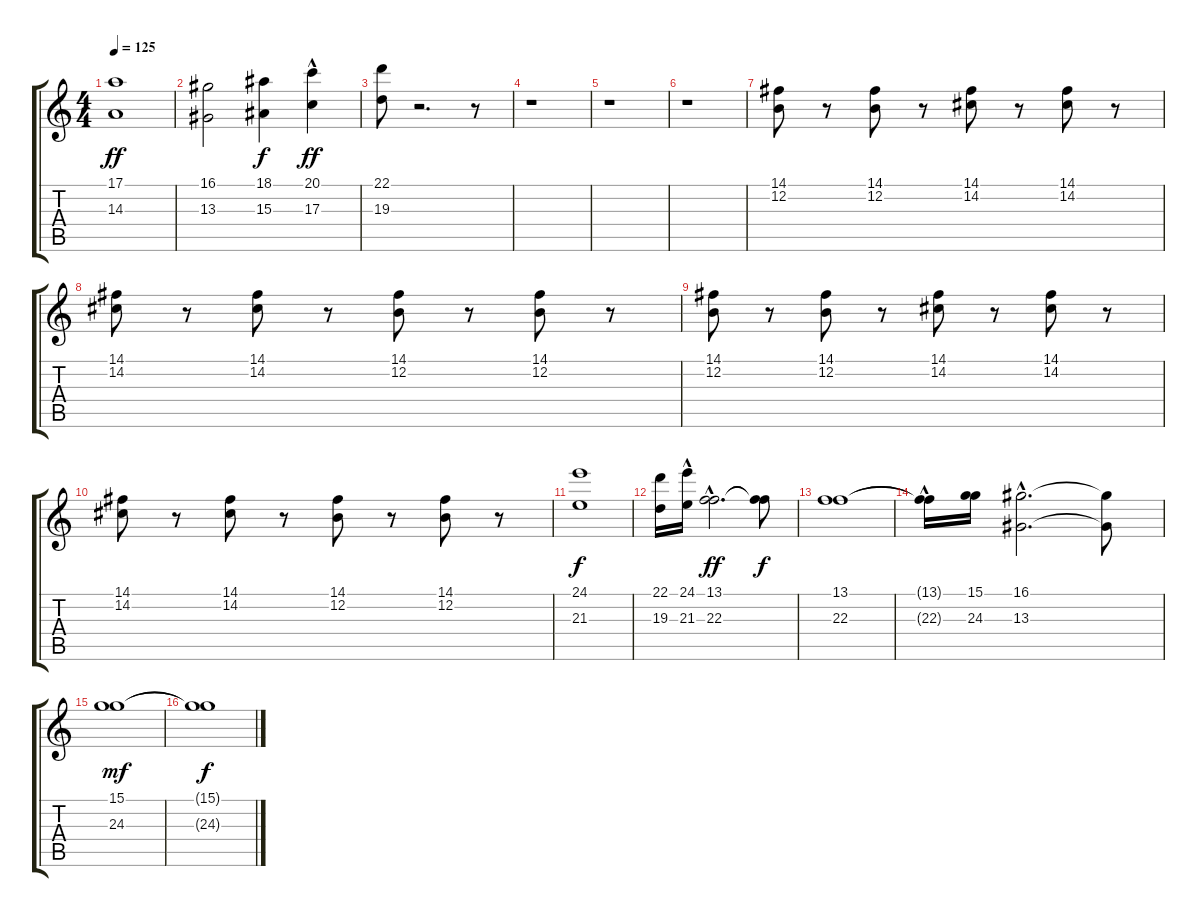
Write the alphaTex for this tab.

\track "" {instrument stringensemble1}
\staff {score tabs}
\tuning (E4 B3 G3 D3 A2 E2) {hide}
\ts (4 4)
\tempo 125
\clef g2
\ks c
(17.1 14.3).1{dy ff} |
(16.1 13.3).2 (18.1 15.3).4{dy f} (20.1{hac} 17.3).4{dy ff} |
(22.1 19.3).8 r.2{d} r.8 |
r.1 |
r.1 |
r.1 |
(14.1 12.2).8 r.8 (14.1 12.2).8 r.8 (14.1 14.2).8 r.8 (14.1 14.2).8 r.8 |
(14.1 14.2).8 r.8 (14.1 14.2).8 r.8 (14.1 12.2).8 r.8 (14.1 12.2).8 r.8 |
(14.1 12.2).8 r.8 (14.1 12.2).8 r.8 (14.1 14.2).8 r.8 (14.1 14.2).8 r.8 |
(14.1 14.2).8 r.8 (14.1 14.2).8 r.8 (14.1 12.2).8 r.8 (14.1 12.2).8 r.8 |
(24.1 21.3).1{dy f} |
(22.1 19.3).16 (24.1 21.3{hac}).16 (13.1{hac} 22.3{hac}).2{d dy ff} (13.1{t} 22.3{t}).8{dy f} |
(13.1 22.3).1 |
(13.1{hac t} 22.3{hac t}).16 (15.1 24.3).16 (16.1{hac} 13.3{hac}).2{d} (16.1{t} 13.3{t}).8 |
(15.1 24.3).1{dy mf} |
(15.1{t} 24.3{t}).1{dy f}
